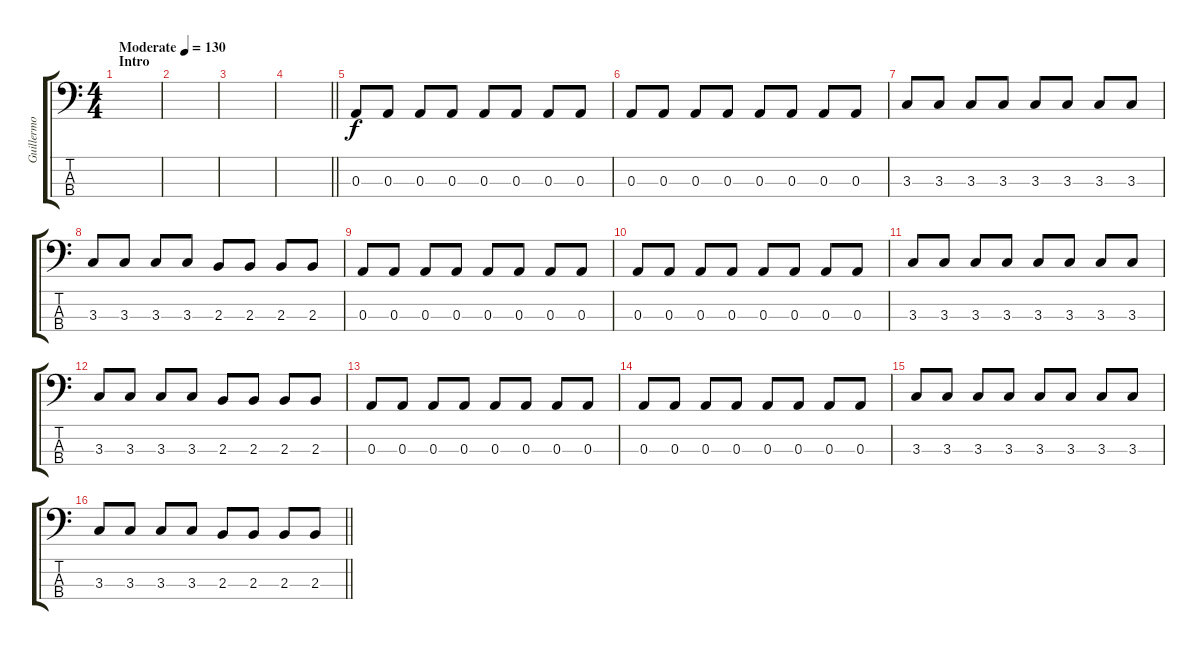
\track ("Guillermo Sánchez" "Guillermo ") {instrument electricbassfinger}
\staff {score tabs}
\tuning (G2 D2 A1 E1) {hide}
\ts (4 4)
\section ("" "Intro")
\tempo (130 "Moderate")
\clef f4
\ks c
|
|
|
\barLineRight lightlight
|
0.3.8 0.3.8 0.3.8 0.3.8 0.3.8 0.3.8 0.3.8 0.3.8 |
0.3.8 0.3.8 0.3.8 0.3.8 0.3.8 0.3.8 0.3.8 0.3.8 |
3.3.8 3.3.8 3.3.8 3.3.8 3.3.8 3.3.8 3.3.8 3.3.8 |
3.3.8 3.3.8 3.3.8 3.3.8 2.3.8 2.3.8 2.3.8 2.3.8 |
0.3.8 0.3.8 0.3.8 0.3.8 0.3.8 0.3.8 0.3.8 0.3.8 |
0.3.8 0.3.8 0.3.8 0.3.8 0.3.8 0.3.8 0.3.8 0.3.8 |
3.3.8 3.3.8 3.3.8 3.3.8 3.3.8 3.3.8 3.3.8 3.3.8 |
3.3.8 3.3.8 3.3.8 3.3.8 2.3.8 2.3.8 2.3.8 2.3.8 |
0.3.8 0.3.8 0.3.8 0.3.8 0.3.8 0.3.8 0.3.8 0.3.8 |
0.3.8 0.3.8 0.3.8 0.3.8 0.3.8 0.3.8 0.3.8 0.3.8 |
3.3.8 3.3.8 3.3.8 3.3.8 3.3.8 3.3.8 3.3.8 3.3.8 |
\barLineRight lightlight
3.3.8 3.3.8 3.3.8 3.3.8 2.3.8 2.3.8 2.3.8 2.3.8
